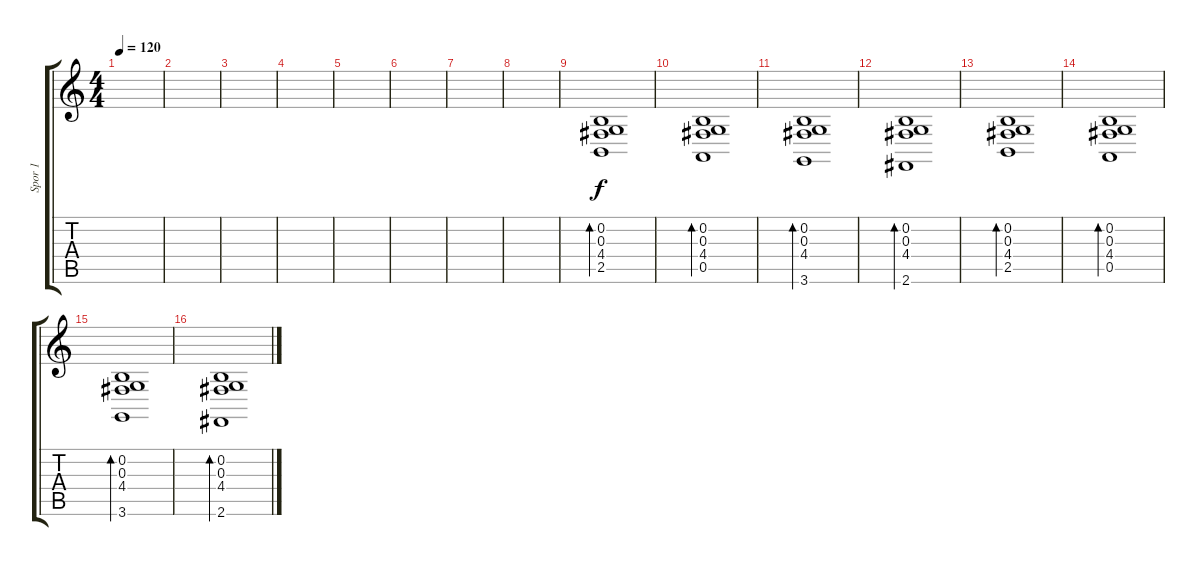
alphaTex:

\track ("Spor 1" "Spor 1") {instrument acousticgrandpiano}
\staff {score tabs}
\tuning (E4 B3 G3 D3 A2 E2) {hide}
\ts (4 4)
\tempo 120
\clef g2
\ks c
|
|
|
|
|
|
|
|
(0.2 0.3 4.4 2.5).1{bd 480} |
(0.2 0.3 4.4 0.5).1{bd 480} |
(0.2 0.3 4.4 3.6).1{bd 480} |
(0.2 0.3 4.4 2.6).1{bd 480} |
(0.2 0.3 4.4 2.5).1{bd 480} |
(0.2 0.3 4.4 0.5).1{bd 480} |
(0.2 0.3 4.4 3.6).1{bd 480} |
(0.2 0.3 4.4 2.6).1{bd 480}
